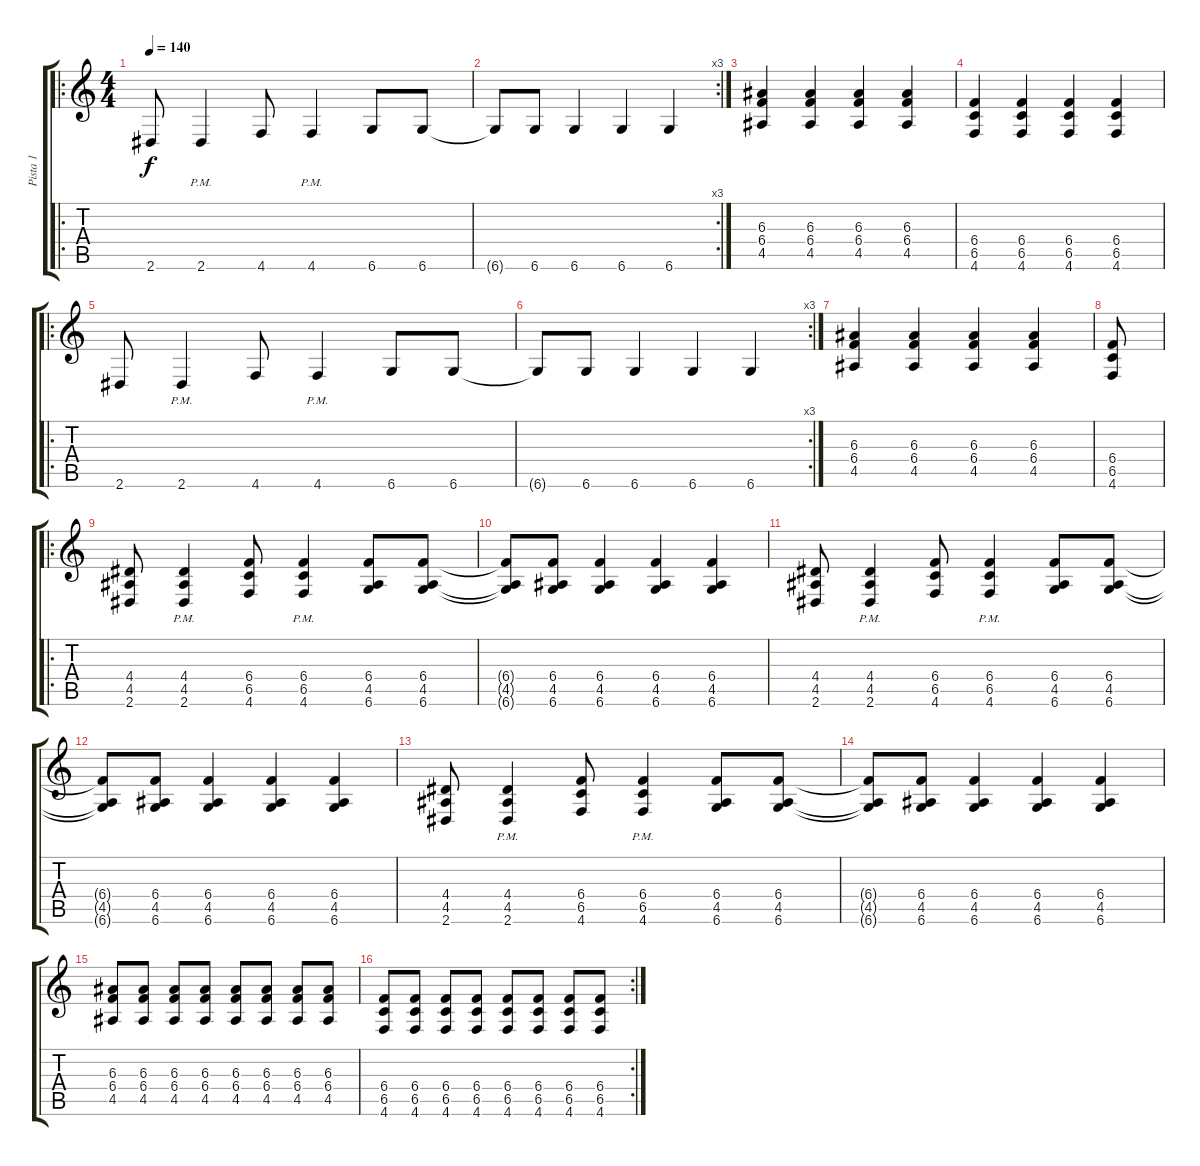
\track ("Pista 1" "Pista 1") {instrument acousticguitarsteel}
\staff {score tabs}
\tuning (Db4 Ab3 E3 B2 Gb2 Db2) {hide}
\ro
\ts (4 4)
\tempo 140
\clef g2
\ks c
2.6.8{dy f} 2.6{pm}.4 4.6.8 4.6{pm}.4 6.6.8 6.6.8 |
\rc 3
6.6{t}.8 6.6.8 6.6.4 6.6.4 6.6.4 |
(6.3 6.4 4.5).4 (6.3 6.4 4.5).4 (6.3 6.4 4.5).4 (6.3 6.4 4.5).4 |
(6.4 6.5 4.6).4 (6.4 6.5 4.6).4 (6.4 6.5 4.6).4 (6.4 6.5 4.6).4 |
\ro
2.6.8 2.6{pm}.4 4.6.8 4.6{pm}.4 6.6.8 6.6.8 |
\rc 3
6.6{t}.8 6.6.8 6.6.4 6.6.4 6.6.4 |
(6.3 6.4 4.5).4 (6.3 6.4 4.5).4 (6.3 6.4 4.5).4 (6.3 6.4 4.5).4 |
(6.4 6.5 4.6).8 |
\ro
(4.4 4.5 2.6).8{instrument distortionguitar} (4.4{pm} 4.5{pm} 2.6{pm}).4 (6.4 6.5 4.6).8 (6.4{pm} 6.5{pm} 4.6{pm}).4 (6.4 4.5 6.6).8 (6.4 4.5 6.6).8 |
(6.4{t} 4.5{t} 6.6{t}).8 (6.4 4.5 6.6).8 (6.4 4.5 6.6).4 (6.4 4.5 6.6).4 (6.4 4.5 6.6).4 |
(4.4 4.5 2.6).8{instrument distortionguitar} (4.4{pm} 4.5{pm} 2.6{pm}).4 (6.4 6.5 4.6).8 (6.4{pm} 6.5{pm} 4.6{pm}).4 (6.4 4.5 6.6).8 (6.4 4.5 6.6).8 |
(6.4{t} 4.5{t} 6.6{t}).8 (6.4 4.5 6.6).8 (6.4 4.5 6.6).4 (6.4 4.5 6.6).4 (6.4 4.5 6.6).4 |
(4.4 4.5 2.6).8{instrument distortionguitar} (4.4{pm} 4.5{pm} 2.6{pm}).4 (6.4 6.5 4.6).8 (6.4{pm} 6.5{pm} 4.6{pm}).4 (6.4 4.5 6.6).8 (6.4 4.5 6.6).8 |
(6.4{t} 4.5{t} 6.6{t}).8 (6.4 4.5 6.6).8 (6.4 4.5 6.6).4 (6.4 4.5 6.6).4 (6.4 4.5 6.6).4 |
(6.3 6.4 4.5).8 (6.3 6.4 4.5).8 (6.3 6.4 4.5).8 (6.3 6.4 4.5).8 (6.3 6.4 4.5).8 (6.3 6.4 4.5).8 (6.3 6.4 4.5).8 (6.3 6.4 4.5).8 |
\rc 2
(6.4 6.5 4.6).8 (6.4 6.5 4.6).8 (6.4 6.5 4.6).8 (6.4 6.5 4.6).8 (6.4 6.5 4.6).8 (6.4 6.5 4.6).8 (6.4 6.5 4.6).8 (6.4 6.5 4.6).8
